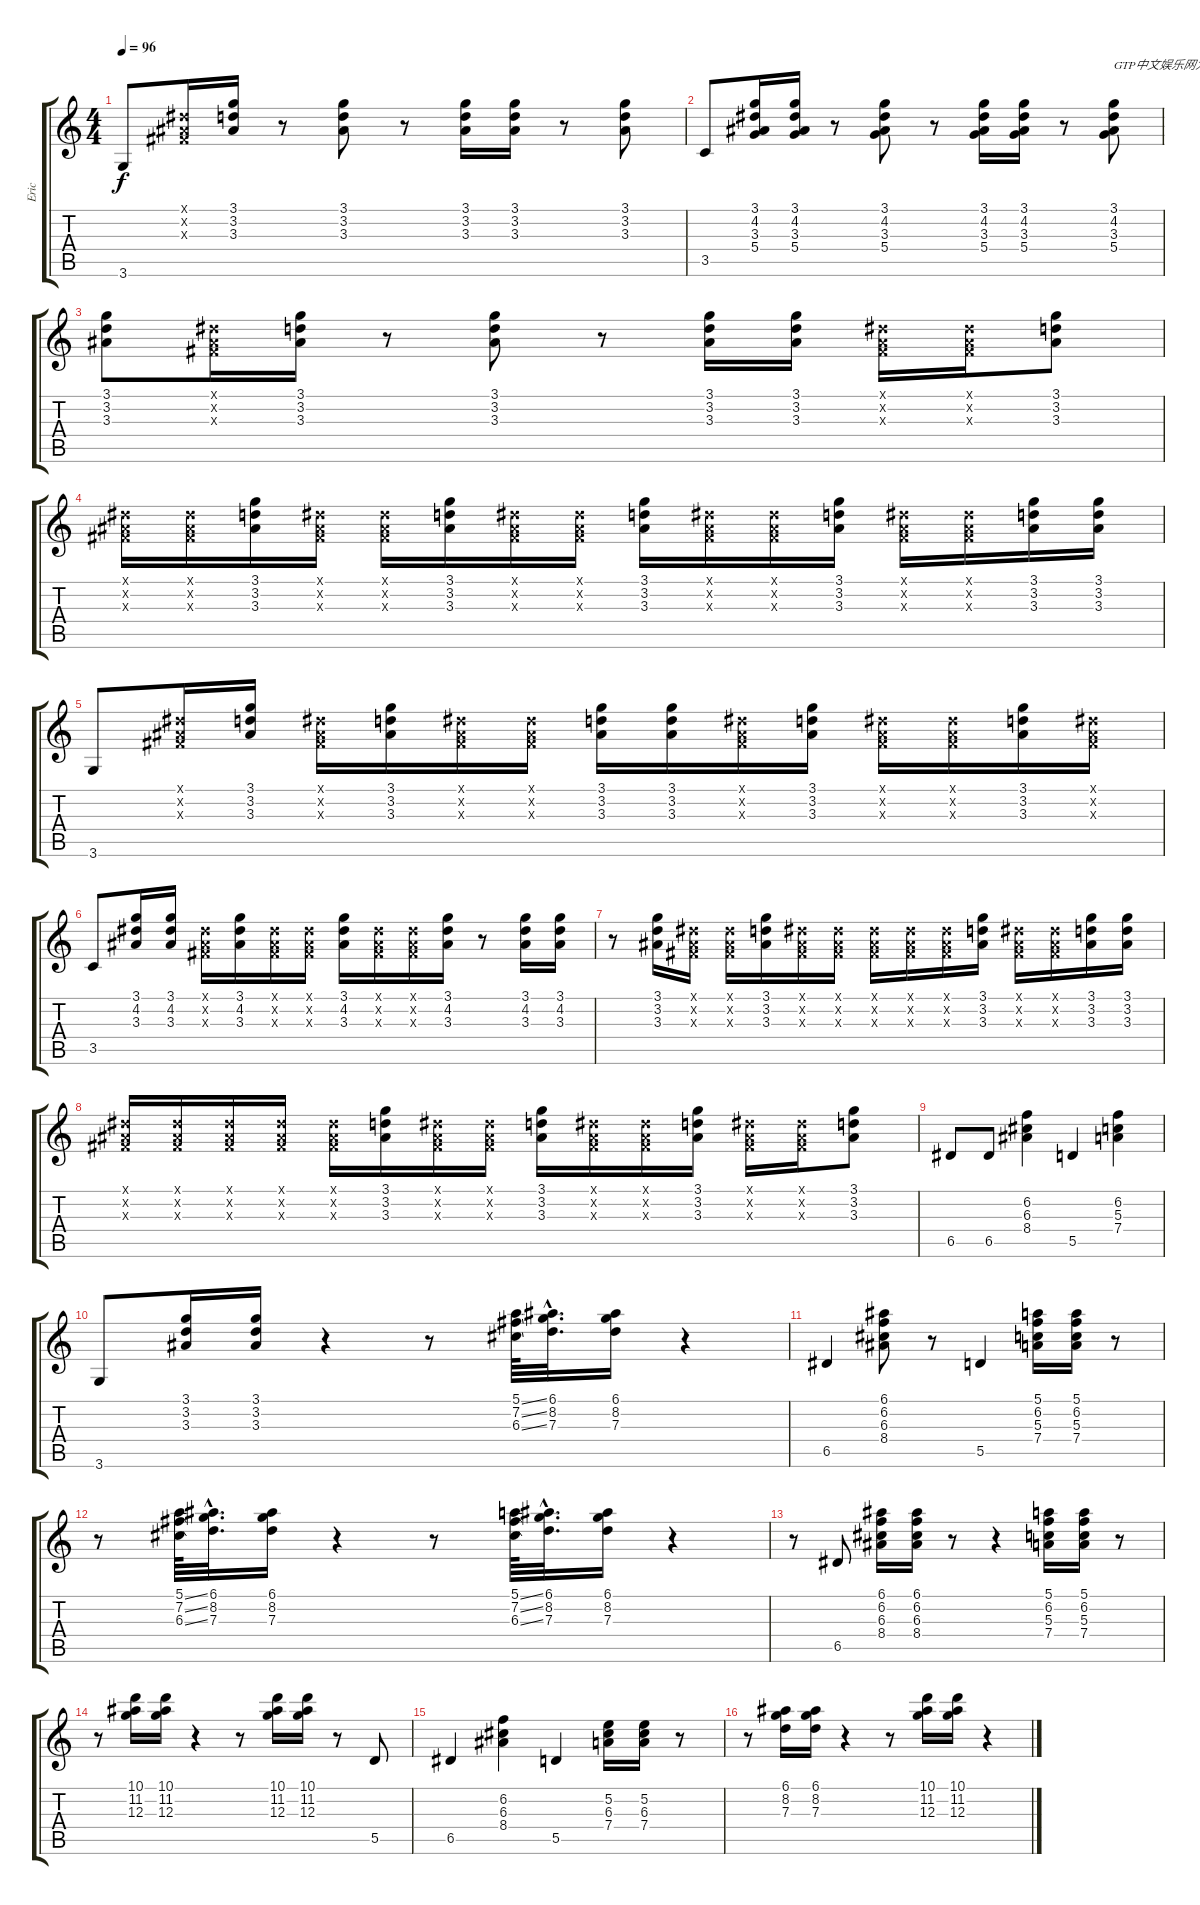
\track ("Eric" "Eric") {instrument electricguitarclean}
\staff {score tabs}
\tuning (E4 B3 G3 D3 A2 E2) {hide}
\ts (4 4)
\tempo 96
\clef g2
\ks c
3.6.8{dy f instrument electricguitarclean} (-1.1{x} -1.2{x} -1.3{x}).16 (3.1 3.2 3.3).16 r.8 (3.1 3.2 3.3).8 r.8 (3.1 3.2 3.3).16 (3.1 3.2 3.3).16 r.8 (3.1 3.2 3.3).8 |
3.5.8 (3.1 4.2 3.3 5.4).16 (3.1 4.2 3.3 5.4).16 r.8 (3.1 4.2 3.3 5.4).8 r.8 (3.1 4.2 3.3 5.4).16 (3.1 4.2 3.3 5.4).16 r.8 (3.1 4.2 3.3 5.4).8{txt "GTP中文娱乐网为您提供优秀的谱子"} |
(3.1 3.2 3.3).8 (-1.1{x} -1.2{x} -1.3{x}).16 (3.1 3.2 3.3).16 r.8 (3.1 3.2 3.3).8 r.8 (3.1 3.2 3.3).16 (3.1 3.2 3.3).16 (-1.1{x} -1.2{x} -1.3{x}).16 (-1.1{x} -1.2{x} -1.3{x}).16 (3.1 3.2 3.3).8 |
(-1.1{x} -1.2{x} -1.3{x}).16 (-1.1{x} -1.2{x} -1.3{x}).16 (3.1 3.2 3.3).16 (-1.1{x} -1.2{x} -1.3{x}).16 (-1.1{x} -1.2{x} -1.3{x}).16 (3.1 3.2 3.3).16 (-1.1{x} -1.2{x} -1.3{x}).16 (-1.1{x} -1.2{x} -1.3{x}).16 (3.1 3.2 3.3).16 (-1.1{x} -1.2{x} -1.3{x}).16 (-1.1{x} -1.2{x} -1.3{x}).16 (3.1 3.2 3.3).16 (-1.1{x} -1.2{x} -1.3{x}).16 (-1.1{x} -1.2{x} -1.3{x}).16 (3.1 3.2 3.3).16 (3.1 3.2 3.3).16 |
3.6.8 (-1.1{x} -1.2{x} -1.3{x}).16 (3.1 3.2 3.3).16 (-1.1{x} -1.2{x} -1.3{x}).16 (3.1 3.2 3.3).16 (-1.1{x} -1.2{x} -1.3{x}).16 (-1.1{x} -1.2{x} -1.3{x}).16 (3.1 3.2 3.3).16 (3.1 3.2 3.3).16 (-1.1{x} -1.2{x} -1.3{x}).16 (3.1 3.2 3.3).16 (-1.1{x} -1.2{x} -1.3{x}).16 (-1.1{x} -1.2{x} -1.3{x}).16 (3.1 3.2 3.3).16 (-1.1{x} -1.2{x} -1.3{x}).16 |
3.5.8 (3.1 4.2 3.3).16 (3.1 4.2 3.3).16 (-1.1{x} -1.2{x} -1.3{x}).16 (3.1 4.2 3.3).16 (-1.1{x} -1.2{x} -1.3{x}).16 (-1.1{x} -1.2{x} -1.3{x}).16 (3.1 4.2 3.3).16 (-1.1{x} -1.2{x} -1.3{x}).16 (-1.1{x} -1.2{x} -1.3{x}).16 (3.1 4.2 3.3).16 r.8 (3.1 4.2 3.3).16 (3.1 4.2 3.3).16 |
r.8 (3.1 3.2 3.3).16 (-1.1{x} -1.2{x} -1.3{x}).16 (-1.1{x} -1.2{x} -1.3{x}).16 (3.1 3.2 3.3).16 (-1.1{x} -1.2{x} -1.3{x}).16 (-1.1{x} -1.2{x} -1.3{x}).16 (-1.1{x} -1.2{x} -1.3{x}).16 (-1.1{x} -1.2{x} -1.3{x}).16 (-1.1{x} -1.2{x} -1.3{x}).16 (3.1 3.2 3.3).16 (-1.1{x} -1.2{x} -1.3{x}).16 (-1.1{x} -1.2{x} -1.3{x}).16 (3.1 3.2 3.3).16 (3.1 3.2 3.3).16 |
(-1.1{x} -1.2{x} -1.3{x}).16 (-1.1{x} -1.2{x} -1.3{x}).16 (-1.1{x} -1.2{x} -1.3{x}).16 (-1.1{x} -1.2{x} -1.3{x}).16 (-1.1{x} -1.2{x} -1.3{x}).16 (3.1 3.2 3.3).16 (-1.1{x} -1.2{x} -1.3{x}).16 (-1.1{x} -1.2{x} -1.3{x}).16 (3.1 3.2 3.3).16 (-1.1{x} -1.2{x} -1.3{x}).16 (-1.1{x} -1.2{x} -1.3{x}).16 (3.1 3.2 3.3).16 (-1.1{x} -1.2{x} -1.3{x}).16 (-1.1{x} -1.2{x} -1.3{x}).16 (3.1 3.2 3.3).8 |
6.5.8 6.5.8 (6.2 6.3 8.4).4 5.5.4 (6.2 5.3 7.4).4 |
3.6.8 (3.1 3.2 3.3).16 (3.1 3.2 3.3).16 r.4 r.8 (5.1{ss} 7.2{ss} 6.3{ss}).64 (6.1{hac} 8.2{hac} 7.3{hac}).32{d} (6.1 8.2 7.3).16 r.4 |
6.5.4 (6.1 6.2 6.3 8.4).8 r.8 5.5.4 (5.1 6.2 5.3 7.4).16 (5.1 6.2 5.3 7.4).16 r.8 |
r.8 (5.1{ss} 7.2{ss} 6.3{ss}).64 (6.1{hac} 8.2{hac} 7.3{hac}).32{d} (6.1 8.2 7.3).16 r.4 r.8 (5.1{ss} 7.2{ss} 6.3{ss}).64 (6.1{hac} 8.2{hac} 7.3{hac}).32{d} (6.1 8.2 7.3).16 r.4 |
r.8 6.5.8 (6.1 6.2 6.3 8.4).16 (6.1 6.2 6.3 8.4).16 r.8 r.4 (5.1 6.2 5.3 7.4).16 (5.1 6.2 5.3 7.4).16 r.8 |
r.8 (10.1 11.2 12.3).16 (10.1 11.2 12.3).16 r.4 r.8 (10.1 11.2 12.3).16 (10.1 11.2 12.3).16 r.8 5.5.8 |
6.5.4 (6.2 6.3 8.4).4 5.5.4 (5.2 6.3 7.4).16 (5.2 6.3 7.4).16 r.8 |
r.8 (6.1 8.2 7.3).16 (6.1 8.2 7.3).16 r.4 r.8 (10.1 11.2 12.3).16 (10.1 11.2 12.3).16 r.4
